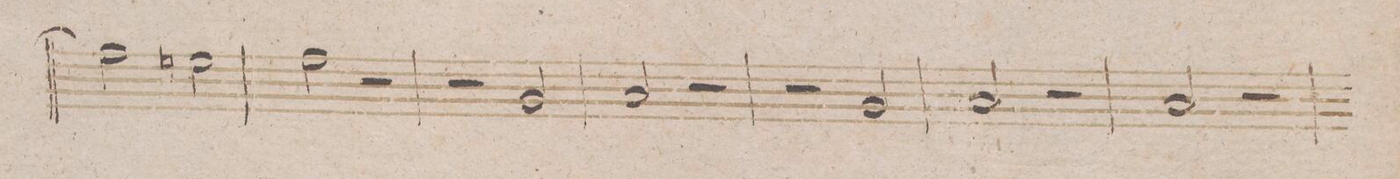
**kern	**dynam
*I"Oboe 2do	*
*clefG2	*
*k[b-]	*
*met(c)	*
*M4/4	*
2ff\]	.
2een\	.
=210	=210
2ff\	.
2r	.
=211	=211
2r	.
2g/	.
=212	=212
2a/	.
2r	.
=213	=213
2r	.
2g/	.
=214	=214
2a/	.
2r	.
=215	=215
2a/	.
2r	.
=216	=216
*-	*-
